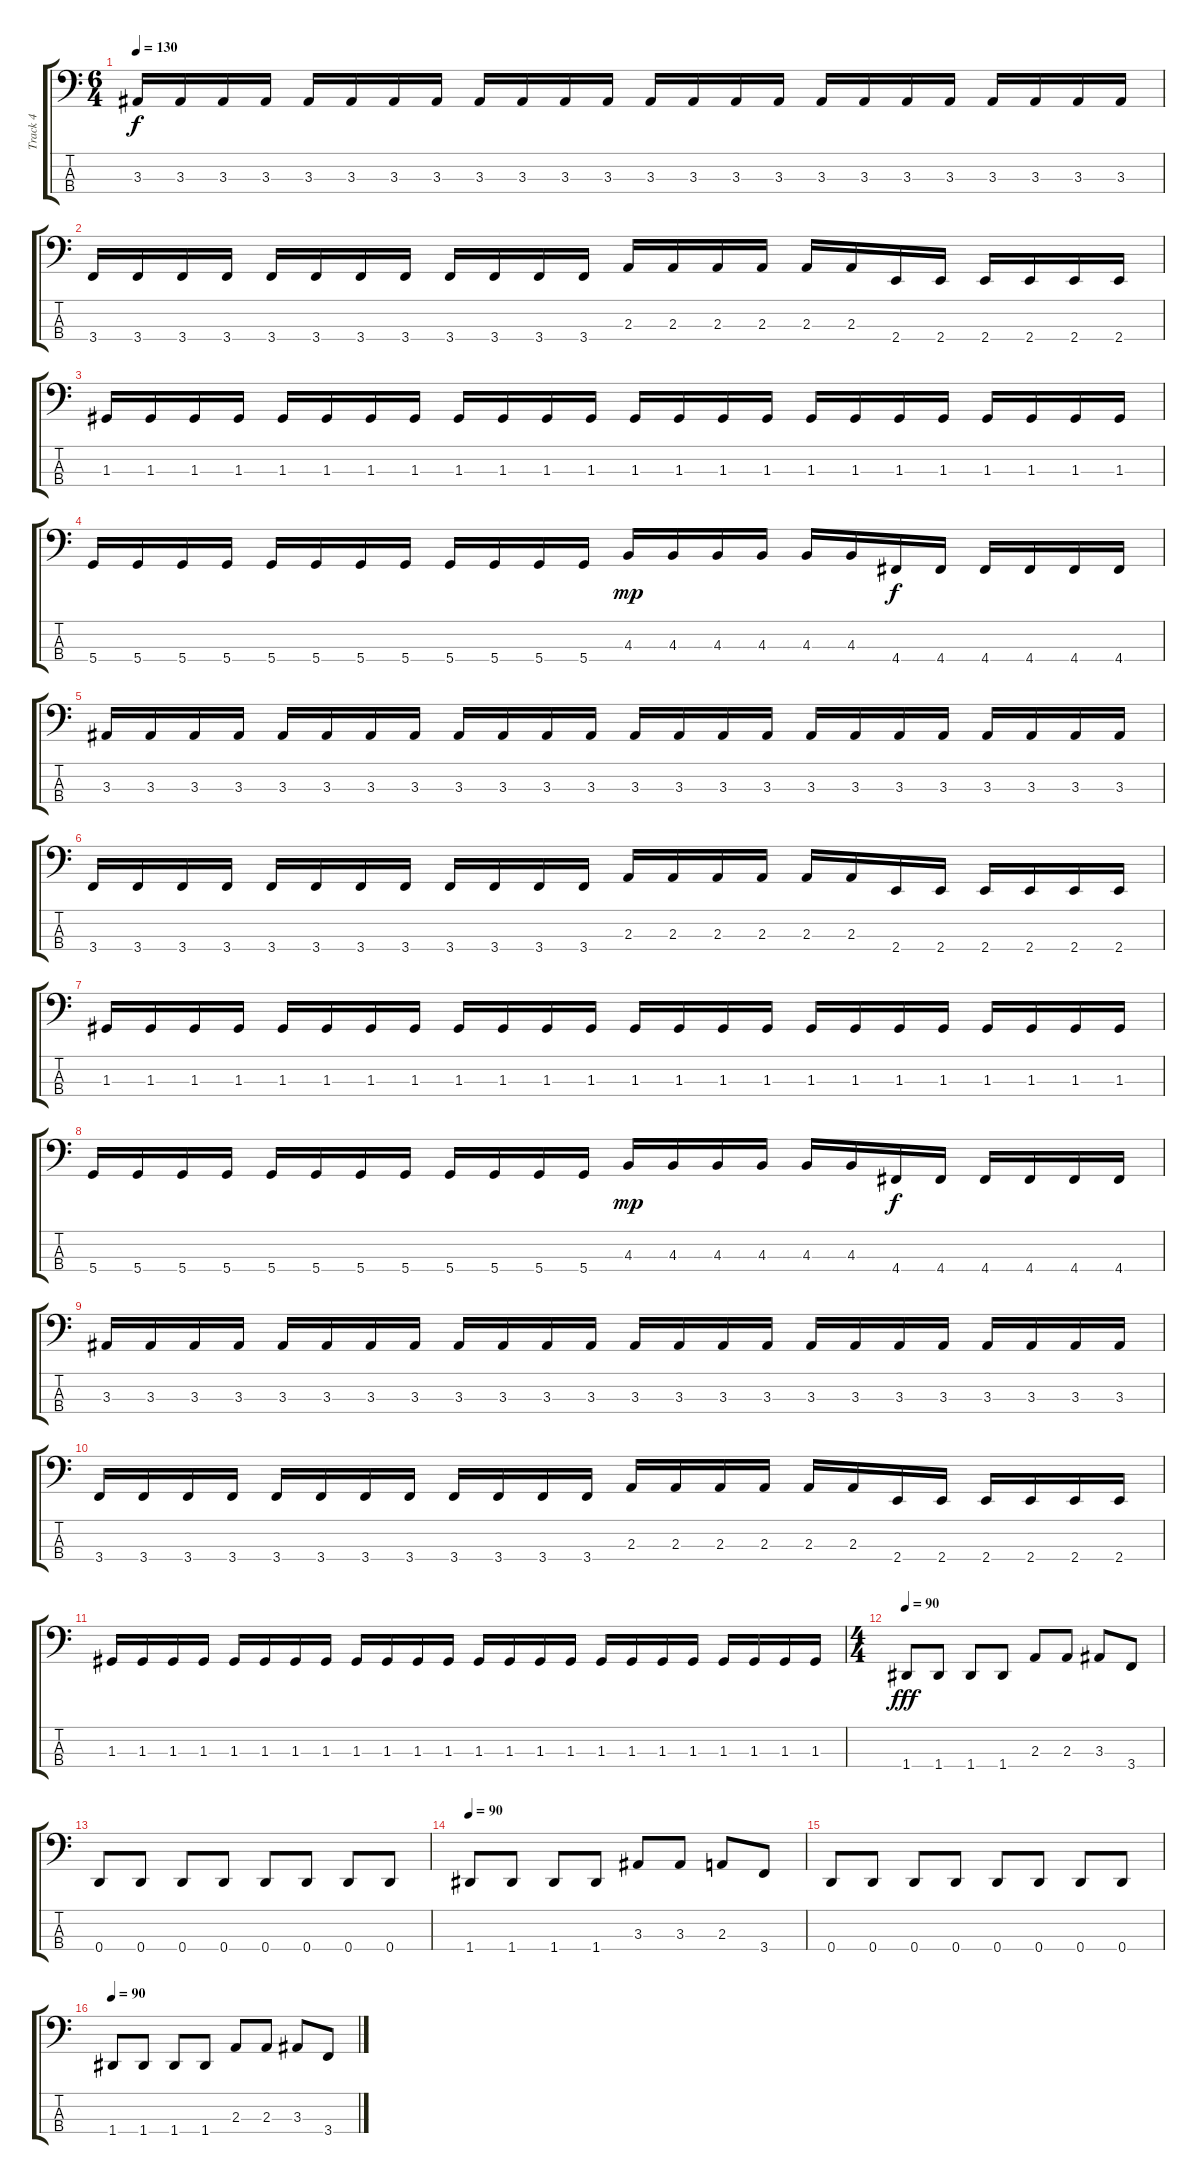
\track ("Track 4" "Track 4") {instrument electricbassfinger}
\staff {score tabs}
\tuning (F2 C2 G1 D1) {hide}
\ts (6 4)
\tempo 130
\clef f4
\ks c
3.3.16{dy f} 3.3.16 3.3.16 3.3.16 3.3.16 3.3.16 3.3.16 3.3.16 3.3.16 3.3.16 3.3.16 3.3.16 3.3.16 3.3.16 3.3.16 3.3.16 3.3.16 3.3.16 3.3.16 3.3.16 3.3.16 3.3.16 3.3.16 3.3.16 |
3.4.16 3.4.16 3.4.16 3.4.16 3.4.16 3.4.16 3.4.16 3.4.16 3.4.16 3.4.16 3.4.16 3.4.16 2.3.16 2.3.16 2.3.16 2.3.16 2.3.16 2.3.16 2.4.16 2.4.16 2.4.16 2.4.16 2.4.16 2.4.16 |
1.3.16 1.3.16 1.3.16 1.3.16 1.3.16 1.3.16 1.3.16 1.3.16 1.3.16 1.3.16 1.3.16 1.3.16 1.3.16 1.3.16 1.3.16 1.3.16 1.3.16 1.3.16 1.3.16 1.3.16 1.3.16 1.3.16 1.3.16 1.3.16 |
5.4.16 5.4.16 5.4.16 5.4.16 5.4.16 5.4.16 5.4.16 5.4.16 5.4.16 5.4.16 5.4.16 5.4.16 4.3.16{dy mp} 4.3.16 4.3.16 4.3.16 4.3.16 4.3.16 4.4.16{dy f} 4.4.16 4.4.16 4.4.16 4.4.16 4.4.16 |
3.3.16 3.3.16 3.3.16 3.3.16 3.3.16 3.3.16 3.3.16 3.3.16 3.3.16 3.3.16 3.3.16 3.3.16 3.3.16 3.3.16 3.3.16 3.3.16 3.3.16 3.3.16 3.3.16 3.3.16 3.3.16 3.3.16 3.3.16 3.3.16 |
3.4.16 3.4.16 3.4.16 3.4.16 3.4.16 3.4.16 3.4.16 3.4.16 3.4.16 3.4.16 3.4.16 3.4.16 2.3.16 2.3.16 2.3.16 2.3.16 2.3.16 2.3.16 2.4.16 2.4.16 2.4.16 2.4.16 2.4.16 2.4.16 |
1.3.16 1.3.16 1.3.16 1.3.16 1.3.16 1.3.16 1.3.16 1.3.16 1.3.16 1.3.16 1.3.16 1.3.16 1.3.16 1.3.16 1.3.16 1.3.16 1.3.16 1.3.16 1.3.16 1.3.16 1.3.16 1.3.16 1.3.16 1.3.16 |
5.4.16 5.4.16 5.4.16 5.4.16 5.4.16 5.4.16 5.4.16 5.4.16 5.4.16 5.4.16 5.4.16 5.4.16 4.3.16{dy mp} 4.3.16 4.3.16 4.3.16 4.3.16 4.3.16 4.4.16{dy f} 4.4.16 4.4.16 4.4.16 4.4.16 4.4.16 |
3.3.16 3.3.16 3.3.16 3.3.16 3.3.16 3.3.16 3.3.16 3.3.16 3.3.16 3.3.16 3.3.16 3.3.16 3.3.16 3.3.16 3.3.16 3.3.16 3.3.16 3.3.16 3.3.16 3.3.16 3.3.16 3.3.16 3.3.16 3.3.16 |
3.4.16 3.4.16 3.4.16 3.4.16 3.4.16 3.4.16 3.4.16 3.4.16 3.4.16 3.4.16 3.4.16 3.4.16 2.3.16 2.3.16 2.3.16 2.3.16 2.3.16 2.3.16 2.4.16 2.4.16 2.4.16 2.4.16 2.4.16 2.4.16 |
1.3.16 1.3.16 1.3.16 1.3.16 1.3.16 1.3.16 1.3.16 1.3.16 1.3.16 1.3.16 1.3.16 1.3.16 1.3.16 1.3.16 1.3.16 1.3.16 1.3.16 1.3.16 1.3.16 1.3.16 1.3.16 1.3.16 1.3.16 1.3.16 |
\ts (4 4)
\tempo 90
1.4.8{dy fff} 1.4.8 1.4.8 1.4.8 2.3.8 2.3.8 3.3.8 3.4.8 |
0.4.8 0.4.8 0.4.8 0.4.8 0.4.8 0.4.8 0.4.8 0.4.8 |
\tempo 90
1.4.8 1.4.8 1.4.8 1.4.8 3.3.8 3.3.8 2.3.8 3.4.8 |
0.4.8 0.4.8 0.4.8 0.4.8 0.4.8 0.4.8 0.4.8 0.4.8 |
\tempo 90
1.4.8 1.4.8 1.4.8 1.4.8 2.3.8 2.3.8 3.3.8 3.4.8
